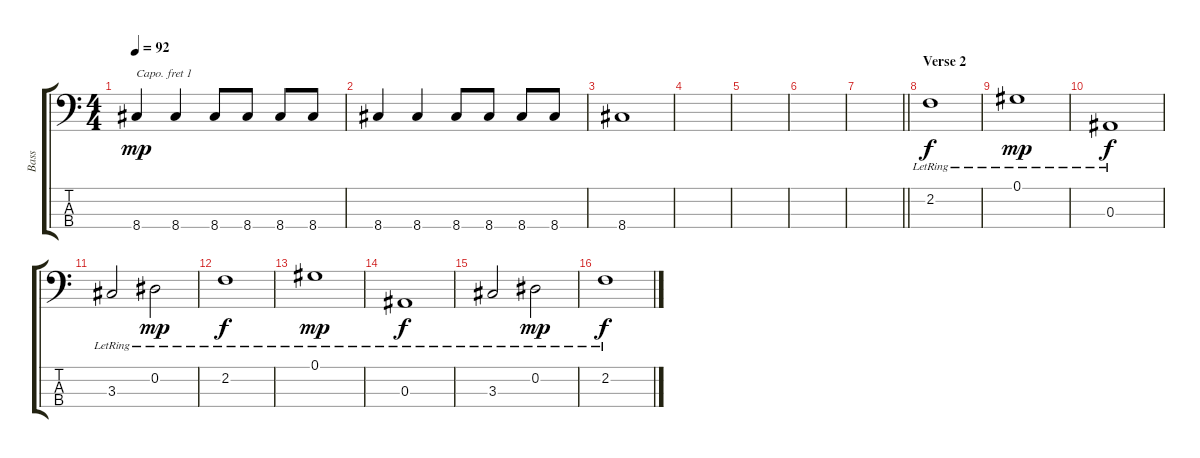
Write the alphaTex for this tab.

\track ("Bass" "Bass") {instrument electricbassfinger}
\staff {score tabs}
\capo 1
\tuning (G2 D2 A1 E1) {hide}
\ts (4 4)
\tempo 92
\clef f4
\ks c
8.4.4{dy mp} 8.4.4 8.4.8 8.4.8 8.4.8 8.4.8 |
8.4.4 8.4.4 8.4.8 8.4.8 8.4.8 8.4.8 |
8.4.1 |
|
|
|
\barLineRight lightlight
|
\section ("" "Verse 2")
2.2{lr}.1{dy f} |
0.1{lr}.1{dy mp} |
0.3{lr}.1{dy f} |
3.3{lr}.2 0.2{lr}.2{dy mp} |
2.2{lr}.1{dy f} |
0.1{lr}.1{dy mp} |
0.3{lr}.1{dy f} |
3.3{lr}.2 0.2{lr}.2{dy mp} |
2.2{lr}.1{dy f}
